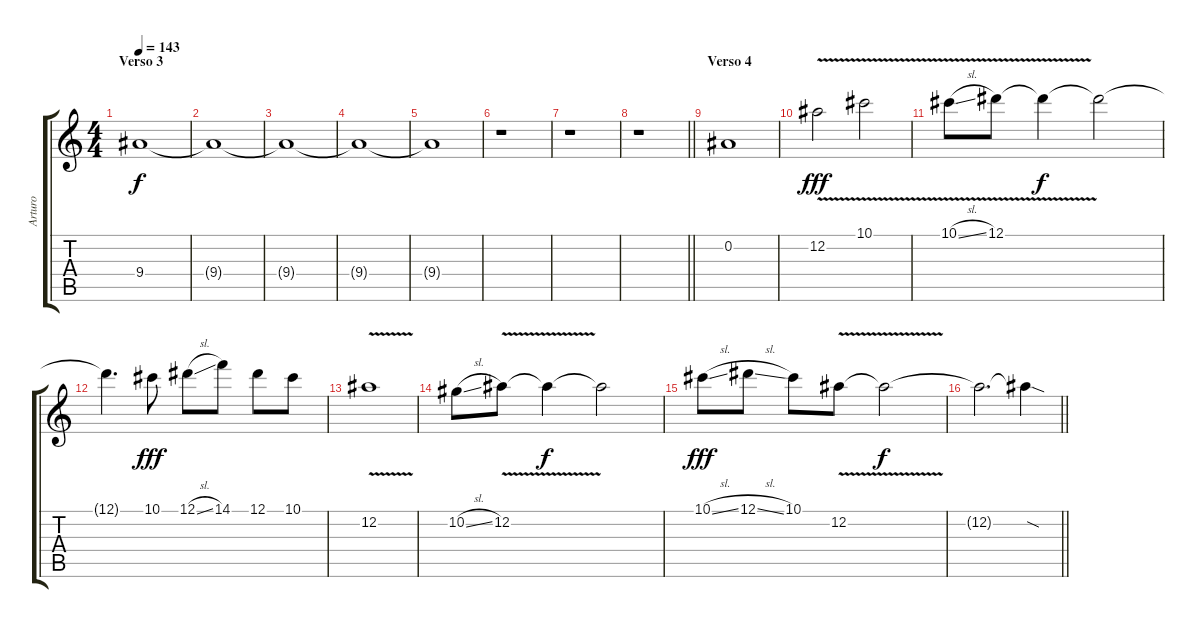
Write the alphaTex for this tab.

\track ("Arturo" "Arturo") {instrument distortionguitar}
\staff {score tabs}
\tuning (Eb4 Bb3 Gb3 Db3 Ab2 Eb2) {hide}
\ts (4 4)
\section ("" "Verso 3")
\tempo 143
\clef g2
\ks c
9.4.1{dy f volume 0} |
9.4{t}.1 |
9.4{t}.1 |
9.4{t}.1 |
9.4{t}.1 |
r.1 |
r.1 |
\barLineRight lightlight
r.1 |
\section ("" "Verso 4")
0.2.1{volume 13} |
12.2{v}.2{dy fff} 10.1{v}.2 |
10.1{v sl}.8 12.1{v}.8 12.1{t}.4{dy f} 12.1{t}.2 |
12.1{t}.4{d} 10.1.8{dy fff} 12.1{sl}.8 14.1.8 12.1.8 10.1.8 |
12.2{v}.1 |
10.2{sl}.8 12.2{v}.8 12.2{t}.4{dy f} 12.2{t}.2 |
10.1{sl}.8{dy fff} 12.1{sl}.8 10.1.8 12.2{v}.8 12.2{t}.2{dy f} |
\barLineRight lightlight
12.2{t}.2{d} 12.2{sod t}.4
